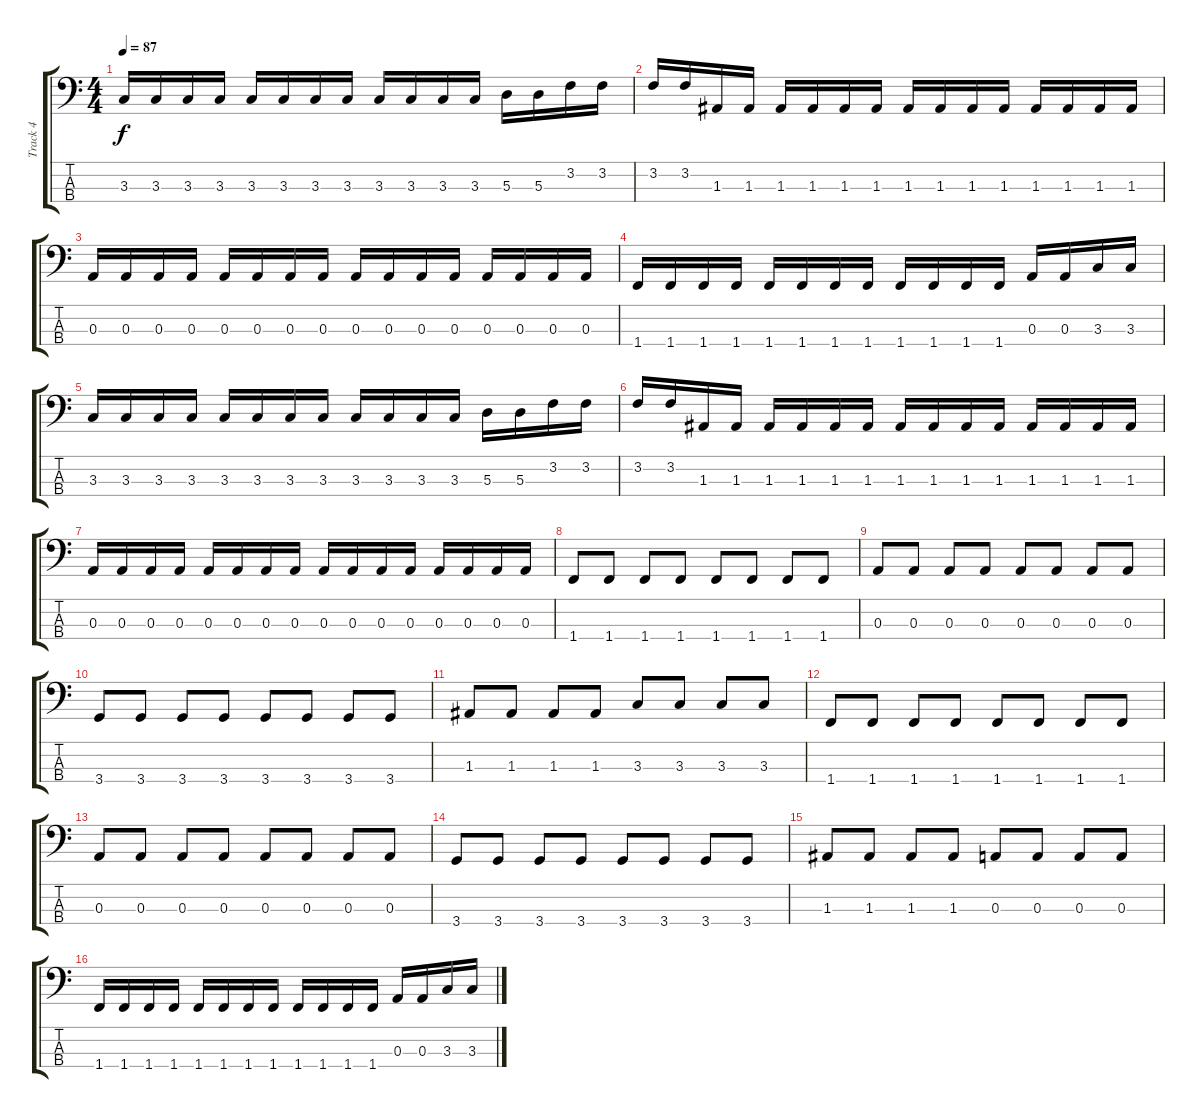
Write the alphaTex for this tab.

\track ("Track 4" "Track 4") {instrument synthbass2}
\staff {score tabs}
\tuning (G2 D2 A1 E1) {hide}
\ts (4 4)
\tempo 87
\clef f4
\ks c
3.3.16{dy f} 3.3.16 3.3.16 3.3.16 3.3.16 3.3.16 3.3.16 3.3.16 3.3.16 3.3.16 3.3.16 3.3.16 5.3.16 5.3.16 3.2.16 3.2.16 |
3.2.16 3.2.16 1.3.16 1.3.16 1.3.16 1.3.16 1.3.16 1.3.16 1.3.16 1.3.16 1.3.16 1.3.16 1.3.16 1.3.16 1.3.16 1.3.16 |
0.3.16 0.3.16 0.3.16 0.3.16 0.3.16 0.3.16 0.3.16 0.3.16 0.3.16 0.3.16 0.3.16 0.3.16 0.3.16 0.3.16 0.3.16 0.3.16 |
1.4.16 1.4.16 1.4.16 1.4.16 1.4.16 1.4.16 1.4.16 1.4.16 1.4.16 1.4.16 1.4.16 1.4.16 0.3.16 0.3.16 3.3.16 3.3.16 |
3.3.16 3.3.16 3.3.16 3.3.16 3.3.16 3.3.16 3.3.16 3.3.16 3.3.16 3.3.16 3.3.16 3.3.16 5.3.16 5.3.16 3.2.16 3.2.16 |
3.2.16 3.2.16 1.3.16 1.3.16 1.3.16 1.3.16 1.3.16 1.3.16 1.3.16 1.3.16 1.3.16 1.3.16 1.3.16 1.3.16 1.3.16 1.3.16 |
0.3.16 0.3.16 0.3.16 0.3.16 0.3.16 0.3.16 0.3.16 0.3.16 0.3.16 0.3.16 0.3.16 0.3.16 0.3.16 0.3.16 0.3.16 0.3.16 |
1.4.8 1.4.8 1.4.8 1.4.8 1.4.8 1.4.8 1.4.8 1.4.8 |
0.3.8 0.3.8 0.3.8 0.3.8 0.3.8 0.3.8 0.3.8 0.3.8 |
3.4.8 3.4.8 3.4.8 3.4.8 3.4.8 3.4.8 3.4.8 3.4.8 |
1.3.8 1.3.8 1.3.8 1.3.8 3.3.8 3.3.8 3.3.8 3.3.8 |
1.4.8 1.4.8 1.4.8 1.4.8 1.4.8 1.4.8 1.4.8 1.4.8 |
0.3.8 0.3.8 0.3.8 0.3.8 0.3.8 0.3.8 0.3.8 0.3.8 |
3.4.8 3.4.8 3.4.8 3.4.8 3.4.8 3.4.8 3.4.8 3.4.8 |
1.3.8 1.3.8 1.3.8 1.3.8 0.3.8 0.3.8 0.3.8 0.3.8 |
1.4.16 1.4.16 1.4.16 1.4.16 1.4.16 1.4.16 1.4.16 1.4.16 1.4.16 1.4.16 1.4.16 1.4.16 0.3.16 0.3.16 3.3.16 3.3.16
